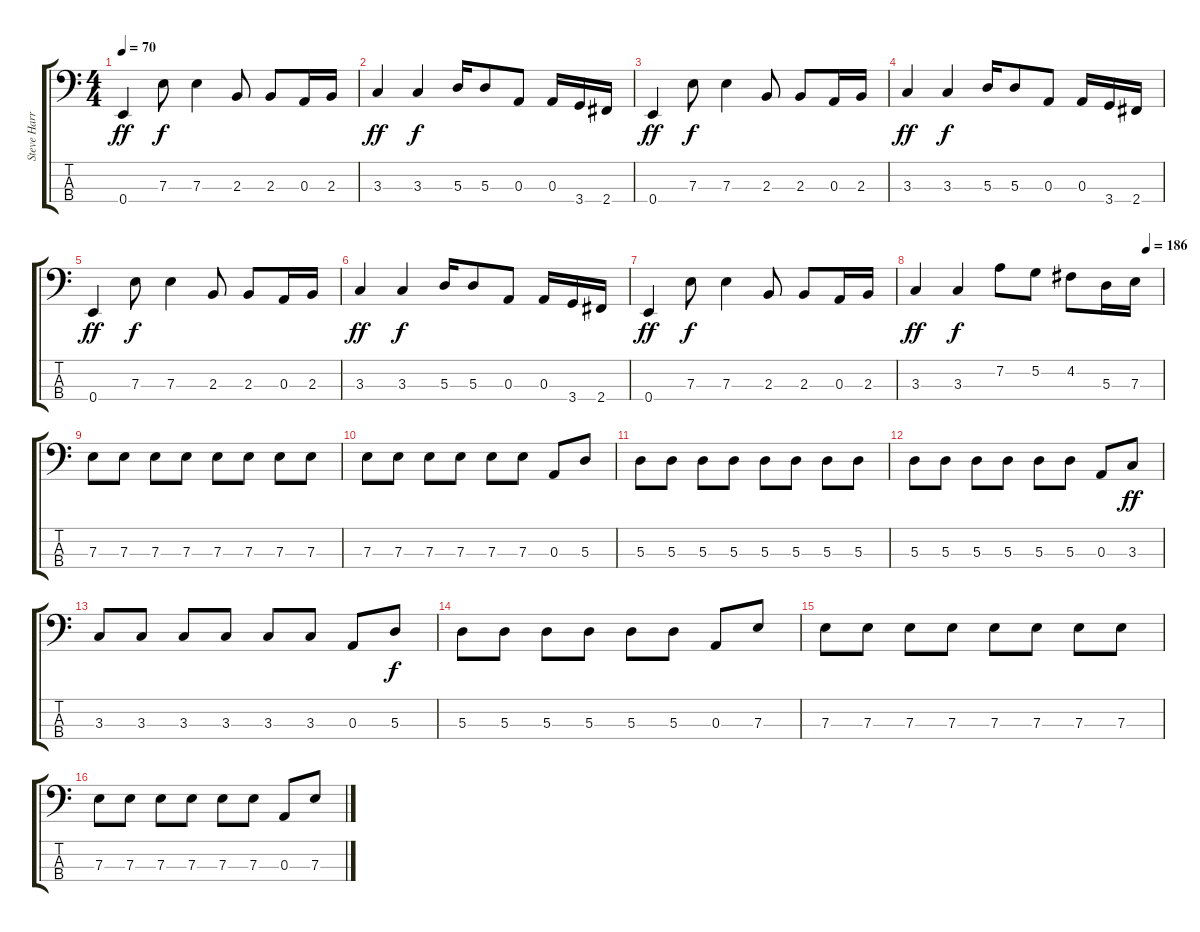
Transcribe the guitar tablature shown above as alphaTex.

\track ("Steve Harris" "Steve Harr") {instrument electricbassfinger}
\staff {score tabs}
\tuning (G2 D2 A1 E1) {hide}
\ts (4 4)
\tempo 70
\clef f4
\ks c
0.4.4{dy ff} 7.3.8{dy f} 7.3.4 2.3.8 2.3.8 0.3.16 2.3.16 |
3.3.4{dy ff} 3.3.4{dy f} 5.3.16 5.3.8 0.3.8 0.3.16 3.4.16 2.4.16 |
0.4.4{dy ff} 7.3.8{dy f} 7.3.4 2.3.8 2.3.8 0.3.16 2.3.16 |
3.3.4{dy ff} 3.3.4{dy f} 5.3.16 5.3.8 0.3.8 0.3.16 3.4.16 2.4.16 |
0.4.4{dy ff} 7.3.8{dy f} 7.3.4 2.3.8 2.3.8 0.3.16 2.3.16 |
3.3.4{dy ff} 3.3.4{dy f} 5.3.16 5.3.8 0.3.8 0.3.16 3.4.16 2.4.16 |
0.4.4{dy ff} 7.3.8{dy f} 7.3.4 2.3.8 2.3.8 0.3.16 2.3.16 |
\tempo (186 0.9375)
3.3.4{dy ff} 3.3.4{dy f} 7.2.8 5.2.8 4.2.8 5.3.16 7.3.16 |
7.3.8 7.3.8 7.3.8 7.3.8 7.3.8 7.3.8 7.3.8 7.3.8 |
7.3.8 7.3.8 7.3.8 7.3.8 7.3.8 7.3.8 0.3.8 5.3.8 |
5.3.8 5.3.8 5.3.8 5.3.8 5.3.8 5.3.8 5.3.8 5.3.8 |
5.3.8 5.3.8 5.3.8 5.3.8 5.3.8 5.3.8 0.3.8 3.3.8{dy ff} |
3.3.8 3.3.8 3.3.8 3.3.8 3.3.8 3.3.8 0.3.8 5.3.8{dy f} |
5.3.8 5.3.8 5.3.8 5.3.8 5.3.8 5.3.8 0.3.8 7.3.8 |
7.3.8 7.3.8 7.3.8 7.3.8 7.3.8 7.3.8 7.3.8 7.3.8 |
7.3.8 7.3.8 7.3.8 7.3.8 7.3.8 7.3.8 0.3.8 7.3.8
